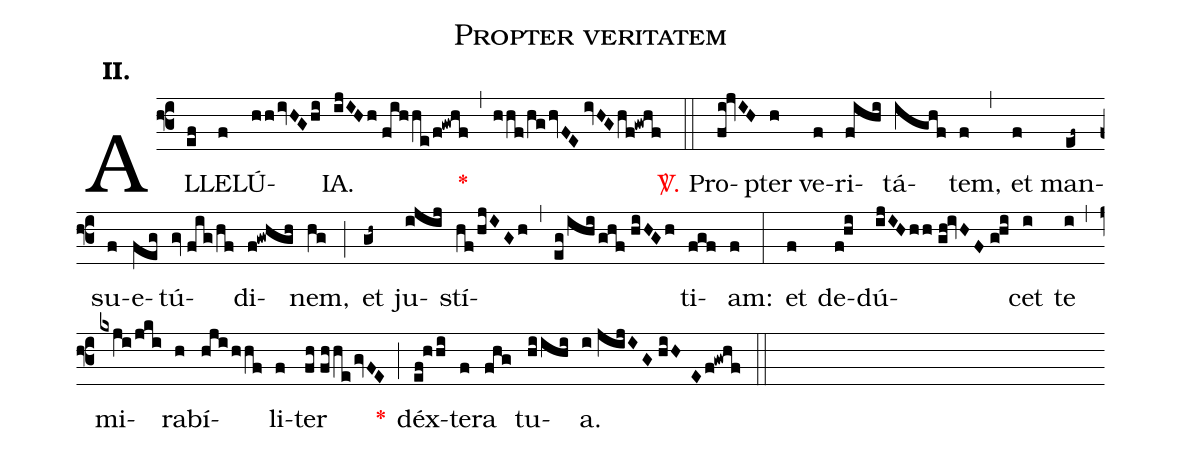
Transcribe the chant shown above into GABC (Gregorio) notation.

name:Propter veritatem;
mode:II.;
office-part:Alleluia;
%%
(f3) AL(ef)LE(f)LÚ(hhivHGhi)IA.(ijIHh//fihhe/f!gwhf) <v>\red{*}</v>(,) (hhf/hghvFE//ivHGhf!gwhf) (::) <v>\red{\Vbar.}</v> Pro(fi!jvIH)pter(h) ve(f)ri(fihi)tá(ighf)tem,(f) (,) et(f) man(ef~)su(f)e(feg)tú(gv//fig/hf)di(f!gwhgh)nem,(hg) (;) et(gh~) ju(ijij)stí(hf/hjIGh,eg/ihi/ghf//hiHGh)ti(fgf)am:(f) (:) et(f) de(f!hi)dú(ijIHhh//gh!ivHF//g!hi)cet(i) te(i) (,) mi(kxji/jki)ra(h)bí(hji/hhf)li(f)ter(fh//fhhegvFE) <v>\red{*}</v>(;) déx(ef!hhi)te(f)ra(fhg) tu(hiihi)a.(i//jijIG//hiHE/f!gwhf) (::)
